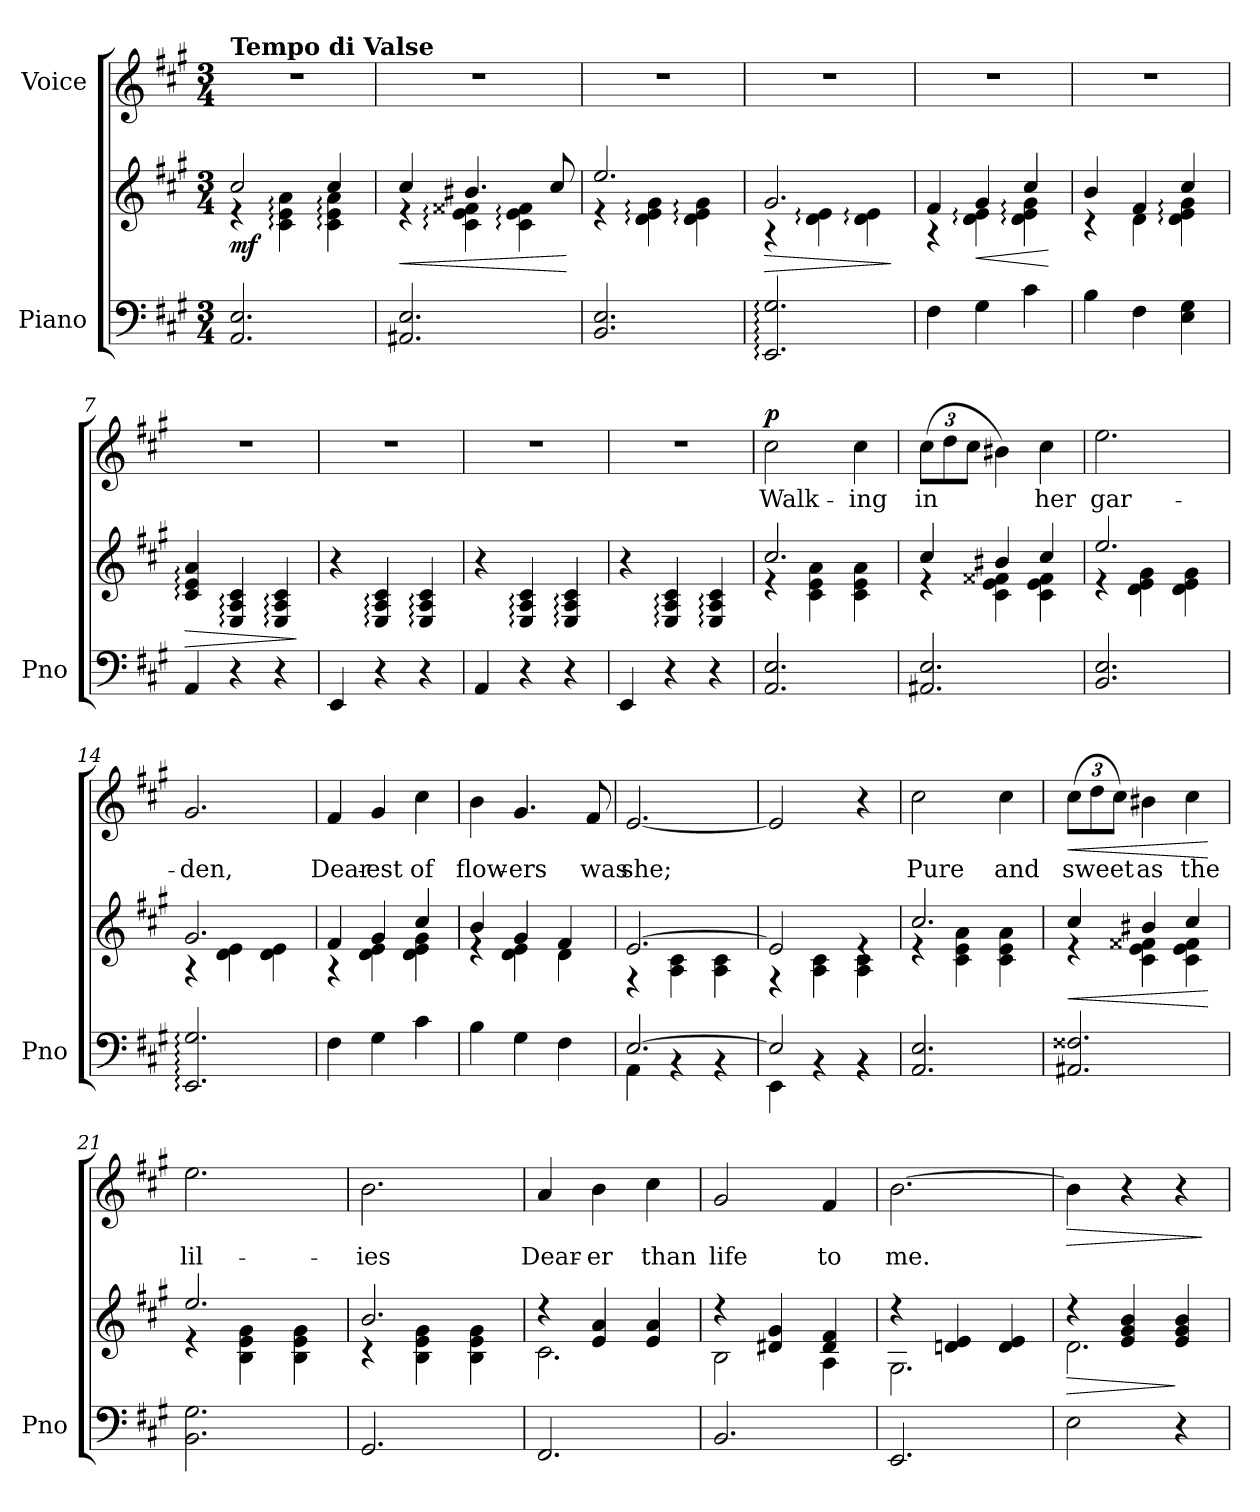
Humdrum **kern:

**kern	**kern	**dynam	**kern	**text	**dynam
*part2	*part2	*part2	*part1	*part1	*part1
*staff3	*staff2	*staff2/3	*staff1	*staff1	*staff1
*I"Piano	*	*	*I"Voice	*	*
*I'Pno	*	*	*	*	*
*clefF4	*clefG2	*	*clefG2	*	*
*k[f#c#g#]	*k[f#c#g#]	*	*k[f#c#g#]	*	*
*M3/4	*M3/4	*	*M3/4	*	*
=1	=1	=1	=1	=1	=1
*	*^	*	*	*	*
!	!	!	!	!LO:TX:a:B:t=Tempo di Valse	!	!
!	!	!	!LO:DY:b	!	!	!
2.AA/ 2.E/	2cc#/	4r	mf	2.r	.	.
.	.	4c#\: 4e\: 4a\:	.	.	.	.
.	4cc#/	4c#\: 4e\: 4a\:	.	.	.	.
=2	=2	=2	=2	=2	=2	=2
!	!	!	!LO:HP:b	!	!	!
2.AA#X/ 2.E/	4cc#/	4r	<	2.r	.	.
.	4.b#X/	4c#\: 4e\: 4f##X\:	.	.	.	.
.	.	4c#\: 4e\: 4f##\:	.	.	.	.
.	8cc#/	.	.	.	.	.
*	*v	*v	*	*	*	*
.	.	[	.	.	.
=3	=3	=3	=3	=3	=3
*	*^	*	*	*	*
2.BB/ 2.E/	2.ee/	4r	.	2.r	.	.
.	.	4d\: 4e\: 4g#\:	.	.	.	.
.	.	4d\: 4e\: 4g#\:	.	.	.	.
=4	=4	=4	=4	=4	=4	=4
!	!	!	!LO:HP:b	!	!	!
2.EE/: 2.G#/:	2.g#/	4r	>	2.r	.	.
.	.	4d\: 4e\:	.	.	.	.
.	.	4d\: 4e\:	.	.	.	.
*	*v	*v	*	*	*	*
.	.	]	.	.	.
=5	=5	=5	=5	=5	=5
*	*^	*	*	*	*
4F#\	4f#/	4r	.	2.r	.	.
!	!	!	!LO:HP:b	!	!	!
4G#\	4g#/	4d\: 4e\:	<	.	.	.
4c#\	4cc#/	4d\: 4e\: 4g#\:	.	.	.	.
*	*v	*v	*	*	*	*
.	.	[	.	.	.
=6	=6	=6	=6	=6	=6
*	*^	*	*	*	*
4B\	4b/	4r	.	2.r	.	.
4F#\	4f#/	4d:\	.	.	.	.
4E\ 4G#\	4cc#/	4d\: 4e\: 4g#\:	.	.	.	.
=7	=7	=7	=7	=7	=7	=7
!	!	!	!LO:HP:b	!	!	!
*	*v	*v	*	*	*	*
4AA/	4c#/: 4e/: 4a/:	>	2.r	.	.
4r	4E/: 4A/: 4c#/:	.	.	.	.
4r	4E/: 4A/: 4c#/:	.	.	.	.
.	.	]	.	.	.
!!LO:LB:g=z
=8	=8	=8	=8	=8	=8
4EE/	4r	.	2.r	.	.
4r	4E/: 4A/: 4c#/:	.	.	.	.
4r	4E/: 4A/: 4c#/:	.	.	.	.
=9	=9	=9	=9	=9	=9
4AA/	4r	.	2.r	.	.
4r	4E/: 4A/: 4c#/:	.	.	.	.
4r	4E/: 4A/: 4c#/:	.	.	.	.
=10	=10	=10	=10	=10	=10
4EE/	4r	.	2.r	.	.
4r	4E/: 4A/: 4c#/:	.	.	.	.
4r	4E/: 4A/: 4c#/:	.	.	.	.
=11	=11	=11	=11	=11	=11
*	*^	*	*	*	*
!	!	!	!LO:DY:b	!	!LO:LY:b	!
!	!	!	!LO:DY:n=1:b	!	!	!LO:DY:a
2.AA/ 2.E/	2.cc#/	4r	p other-dynamics	2cc#\	Walk-	p
.	.	4c#\ 4e\ 4a\	.	.	.	.
!	!	!	!	!	!LO:LY:b	!
.	.	4c#\ 4e\ 4a\	.	4cc#\	-ing	.
=12	=12	=12	=12	=12	=12	=12
*	*	*	*	*Xbrackettup	*	*
!	!	!	!	!	!LO:LY:b	!
2.AA#X/ 2.E/	4cc#/	4r	.	(>12cc#\L	in	.
.	.	.	.	12dd\	.	.
.	.	.	.	12cc#\J	.	.
.	4b#X/	4c#\ 4e\ 4f##X\	.	4b#X\)	.	.
!	!	!	!	!	!LO:LY:b	!
.	4cc#/	4c#\ 4e\ 4f##\	.	4cc#\	her	.
=13	=13	=13	=13	=13	=13	=13
!	!	!	!	!	!LO:LY:b	!
2.BB/ 2.E/	2.ee/	4r	.	2.ee\	gar-	.
.	.	4d\ 4e\ 4g#\	.	.	.	.
.	.	4d\ 4e\ 4g#\	.	.	.	.
=14	=14	=14	=14	=14	=14	=14
!	!	!	!	!	!LO:LY:b	!
2.EE/: 2.G#/:	2.g#/	4r	.	2.g#/	-den,	.
.	.	4d\ 4e\	.	.	.	.
.	.	4d\ 4e\	.	.	.	.
!!LO:LB:g=z
=15	=15	=15	=15	=15	=15	=15
!	!	!	!	!	!LO:LY:b	!
4F#\	4f#/	4r	.	4f#/	Dear-	.
!	!	!	!	!	!LO:LY:b	!
4G#\	4g#/	4d\ 4e\	.	4g#/	-est	.
!	!	!	!	!	!LO:LY:b	!
4c#\	4cc#/	4d\ 4e\ 4g#\	.	4cc#\	of	.
=16	=16	=16	=16	=16	=16	=16
!	!	!	!	!	!LO:LY:b	!
4B\	4b/	4re	.	4b\	flow-	.
!	!	!	!	!	!LO:LY:b	!
4G#\	4g#/	4d\ 4e\	.	4.g#/	-ers	.
4F#\	4f#/	4d\	.	.	.	.
!	!	!	!	!	!LO:LY:b	!
.	.	.	.	8f#/	was	.
=17	=17	=17	=17	=17	=17	=17
*^	*	*	*	*	*	*
!	!	!	!	!	!	!LO:LY:b	!
[2.E/	4AA\	[2.e/	4r	.	[2.e/	she;	.
.	4rBB	.	4A\ 4c#\	.	.	.	.
.	4rBB	.	4A\ 4c#\	.	.	.	.
=18	=18	=18	=18	=18	=18	=18	=18
2E/]	4EE\	2e/]	4r	.	2e/]	.	.
.	4rBB	.	4A\ 4c#\	.	.	.	.
4rBB	4rBB	4re	4A\ 4c#\	.	4r	.	.
=19	=19	=19	=19	=19	=19	=19	=19
!	!	!	!	!	!	!LO:LY:b	!
*v	*v	*	*	*	*	*	*
2.AA/ 2.E/	2.cc#/	4re	.	2cc#\	Pure	.
.	.	4c#\ 4e\ 4a\	.	.	.	.
!	!	!	!	!	!LO:LY:b	!
.	.	4c#\ 4e\ 4a\	.	4cc#\	and	.
=20	=20	=20	=20	=20	=20	=20
!	!	!	!LO:HP:b	!	!LO:LY:b	!LO:HP:b
2.AA#X/ 2.F##X/	4cc#/	4re	<	(>12cc#\L	sweet	<
.	.	.	.	12dd\	.	.
.	.	.	.	12cc#\J)	.	.
!	!	!	!	!	!LO:LY:b	!
.	4b#X/	4c#\ 4e\ 4f##X\	.	4b#X\	as	.
!	!	!	!	!	!LO:LY:b	!
.	4cc#/	4c#\ 4e\ 4f##\	.	4cc#\	the	.
*	*v	*v	*	*	*	*
.	.	[	.	.	[
!!LO:LB:g=z
=21	=21	=21	=21	=21	=21
*	*^	*	*	*	*
!	!	!	!	!	!LO:LY:b	!
2.BB\ 2.G#\	2.ee/	4r	.	2.ee\	lil-	.
.	.	4B\ 4e\ 4g#\	.	.	.	.
.	.	4B\ 4e\ 4g#\	.	.	.	.
=22	=22	=22	=22	=22	=22	=22
!	!	!	!	!	!LO:LY:b	!
2.GG#/	2.b/	4r	.	2.b\	-ies	.
.	.	4B\ 4e\ 4g#\	.	.	.	.
.	.	4B\ 4e\ 4g#\	.	.	.	.
=23	=23	=23	=23	=23	=23	=23
!	!	!	!	!	!LO:LY:b	!
2.FF#/	4r	2.c#\	.	4a/	Dear-	.
!	!	!	!	!	!LO:LY:b	!
.	4e/ 4a/	.	.	4b\	-er	.
!	!	!	!	!	!LO:LY:b	!
.	4e/ 4a/	.	.	4cc#\	than	.
=24	=24	=24	=24	=24	=24	=24
!	!	!	!	!	!LO:LY:b	!
2.BB/	4r	2B\	.	2g#/	life	.
.	4d#X/ 4g#/	.	.	.	.	.
!	!	!	!	!	!LO:LY:b	!
.	4d#/ 4f#/	4A\	.	4f#/	to	.
=25	=25	=25	=25	=25	=25	=25
!	!	!	!	!	!LO:LY:b	!
2.EE/	4r	2.G#\	.	[2.b\	me.	.
.	4dn/ 4e/	.	.	.	.	.
.	4d/ 4e/	.	.	.	.	.
=26	=26	=26	=26	=26	=26	=26
!	!	!	!LO:HP:b	!	!	!LO:HP:b
2E\	4r	2.d\	>	4b\]	.	>
.	4e/ 4g#/ 4b/	.	.	4r	.	.
4r	4e/ 4g#/ 4b/	.	]	4r	.	.
*	*v	*v	*	*	*	*
.	.	.	.	.	]
=	=	=	=	=	=
*-	*-	*-	*-	*-	*-
